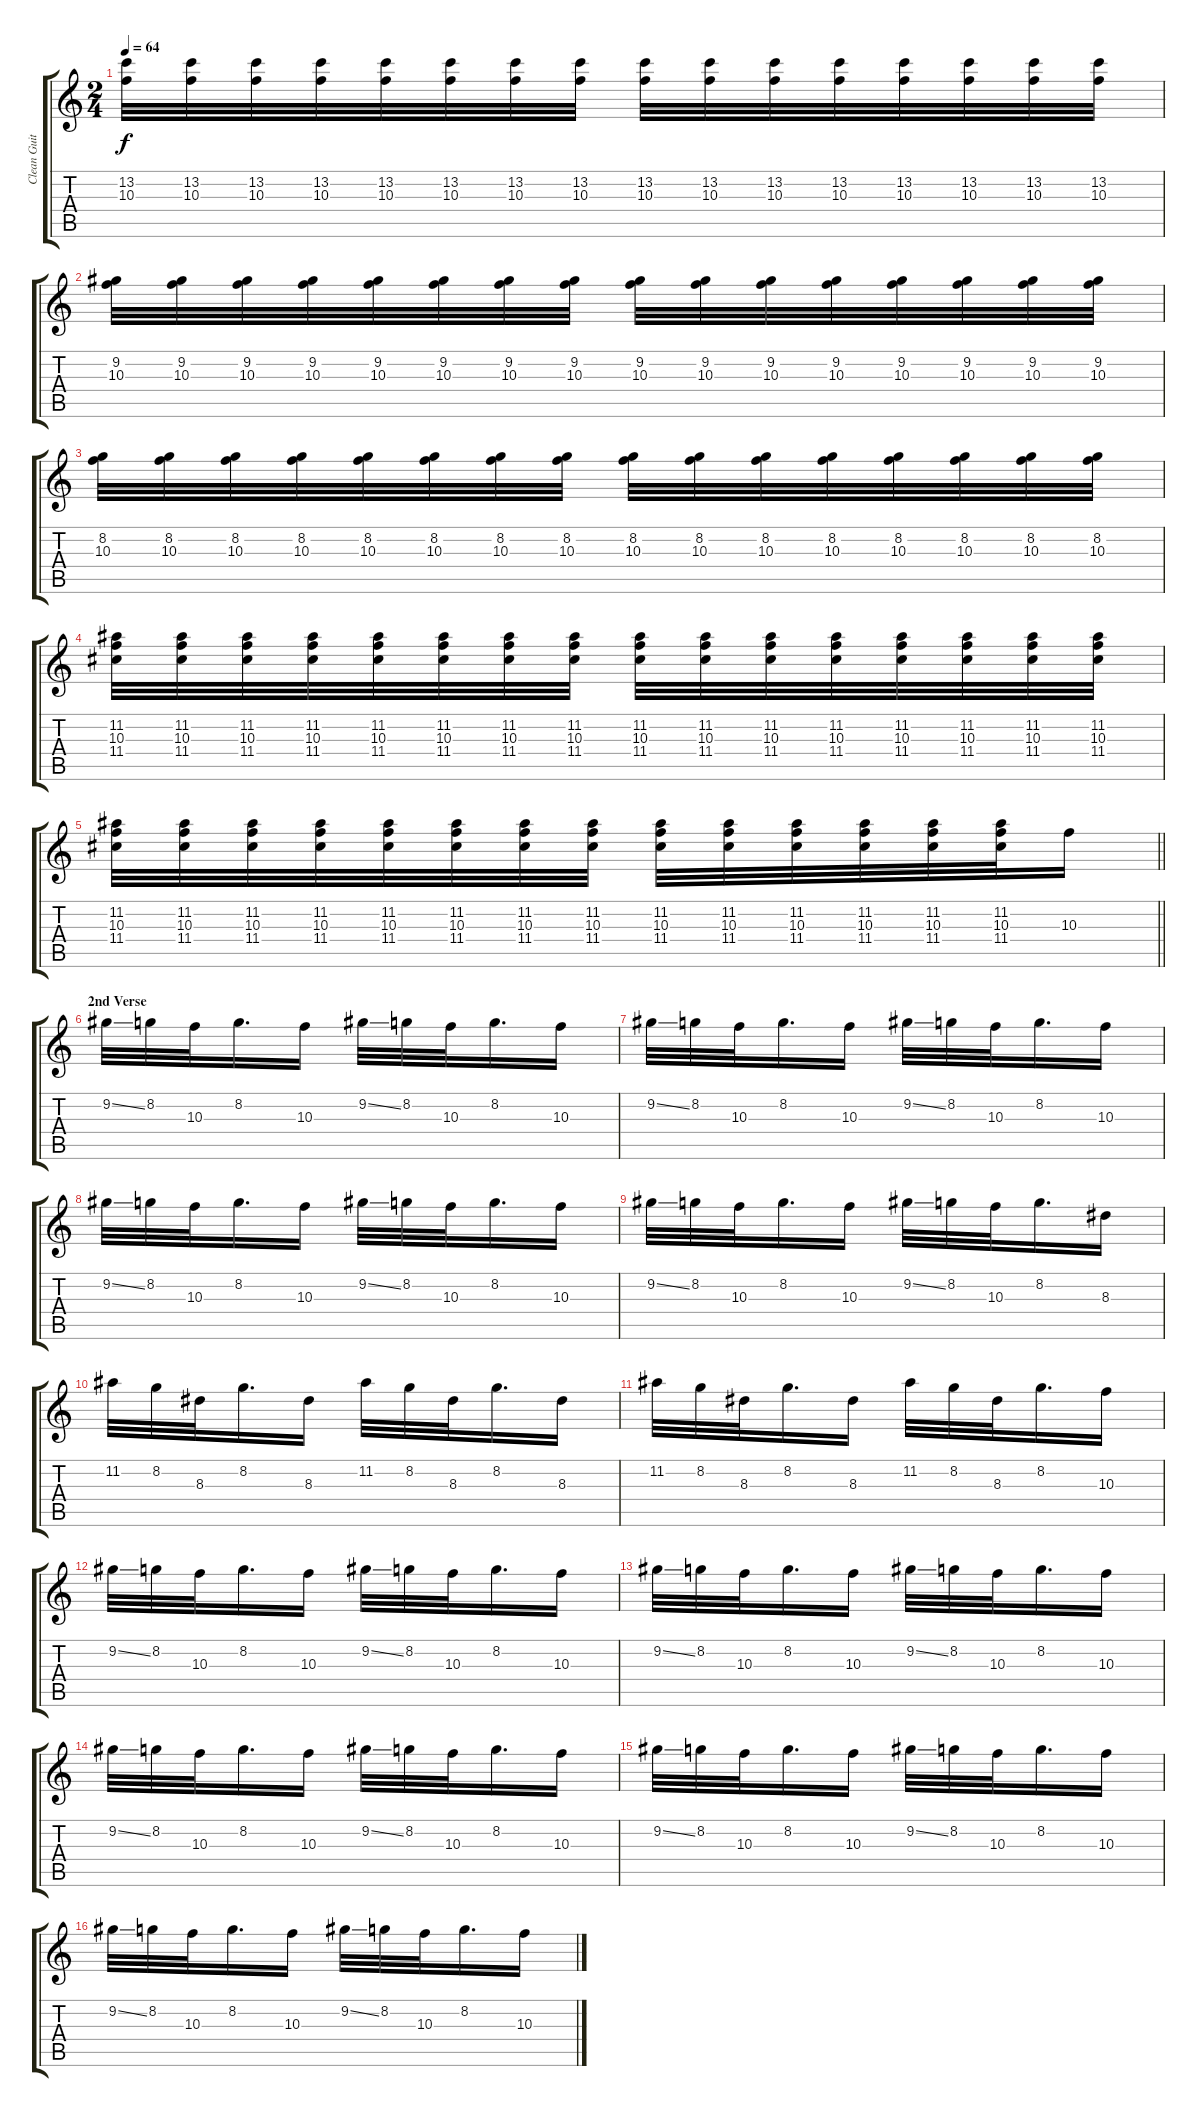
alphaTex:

\track ("Clean Guitar" "Clean Guit") {instrument electricguitarjazz}
\staff {score tabs}
\tuning (E4 B3 G3 D3 A2 E2) {hide}
\ts (2 4)
\tempo 64
\clef g2
\ks c
(13.2 10.3).32{dy f} (13.2 10.3).32 (13.2 10.3).32 (13.2 10.3).32 (13.2 10.3).32 (13.2 10.3).32 (13.2 10.3).32 (13.2 10.3).32 (13.2 10.3).32 (13.2 10.3).32 (13.2 10.3).32 (13.2 10.3).32 (13.2 10.3).32 (13.2 10.3).32 (13.2 10.3).32 (13.2 10.3).32 |
(9.2 10.3).32 (9.2 10.3).32 (9.2 10.3).32 (9.2 10.3).32 (9.2 10.3).32 (9.2 10.3).32 (9.2 10.3).32 (9.2 10.3).32 (9.2 10.3).32 (9.2 10.3).32 (9.2 10.3).32 (9.2 10.3).32 (9.2 10.3).32 (9.2 10.3).32 (9.2 10.3).32 (9.2 10.3).32 |
(8.2 10.3).32 (8.2 10.3).32 (8.2 10.3).32 (8.2 10.3).32 (8.2 10.3).32 (8.2 10.3).32 (8.2 10.3).32 (8.2 10.3).32 (8.2 10.3).32 (8.2 10.3).32 (8.2 10.3).32 (8.2 10.3).32 (8.2 10.3).32 (8.2 10.3).32 (8.2 10.3).32 (8.2 10.3).32 |
(11.2 10.3 11.4).32 (11.2 10.3 11.4).32 (11.2 10.3 11.4).32 (11.2 10.3 11.4).32 (11.2 10.3 11.4).32 (11.2 10.3 11.4).32 (11.2 10.3 11.4).32 (11.2 10.3 11.4).32 (11.2 10.3 11.4).32 (11.2 10.3 11.4).32 (11.2 10.3 11.4).32 (11.2 10.3 11.4).32 (11.2 10.3 11.4).32 (11.2 10.3 11.4).32 (11.2 10.3 11.4).32 (11.2 10.3 11.4).32 |
\barLineRight lightlight
(11.2 10.3 11.4).32 (11.2 10.3 11.4).32 (11.2 10.3 11.4).32 (11.2 10.3 11.4).32 (11.2 10.3 11.4).32 (11.2 10.3 11.4).32 (11.2 10.3 11.4).32 (11.2 10.3 11.4).32 (11.2 10.3 11.4).32 (11.2 10.3 11.4).32 (11.2 10.3 11.4).32 (11.2 10.3 11.4).32 (11.2 10.3 11.4).32 (11.2 10.3 11.4).32 10.3.16 |
\section ("" "2nd Verse")
9.2{ss}.32 8.2.32 10.3.32 8.2.16{d} 10.3.16 9.2{ss}.32 8.2.32 10.3.32 8.2.16{d} 10.3.16 |
9.2{ss}.32 8.2.32 10.3.32 8.2.16{d} 10.3.16 9.2{ss}.32 8.2.32 10.3.32 8.2.16{d} 10.3.16 |
9.2{ss}.32 8.2.32 10.3.32 8.2.16{d} 10.3.16 9.2{ss}.32 8.2.32 10.3.32 8.2.16{d} 10.3.16 |
9.2{ss}.32 8.2.32 10.3.32 8.2.16{d} 10.3.16 9.2{ss}.32 8.2.32 10.3.32 8.2.16{d} 8.3.16 |
11.2.32 8.2.32 8.3.32 8.2.16{d} 8.3.16 11.2.32 8.2.32 8.3.32 8.2.16{d} 8.3.16 |
11.2.32 8.2.32 8.3.32 8.2.16{d} 8.3.16 11.2.32 8.2.32 8.3.32 8.2.16{d} 10.3.16 |
9.2{ss}.32 8.2.32 10.3.32 8.2.16{d} 10.3.16 9.2{ss}.32 8.2.32 10.3.32 8.2.16{d} 10.3.16 |
9.2{ss}.32 8.2.32 10.3.32 8.2.16{d} 10.3.16 9.2{ss}.32 8.2.32 10.3.32 8.2.16{d} 10.3.16 |
9.2{ss}.32 8.2.32 10.3.32 8.2.16{d} 10.3.16 9.2{ss}.32 8.2.32 10.3.32 8.2.16{d} 10.3.16 |
9.2{ss}.32 8.2.32 10.3.32 8.2.16{d} 10.3.16 9.2{ss}.32 8.2.32 10.3.32 8.2.16{d} 10.3.16 |
9.2{ss}.32 8.2.32 10.3.32 8.2.16{d} 10.3.16 9.2{ss}.32 8.2.32 10.3.32 8.2.16{d} 10.3.16
